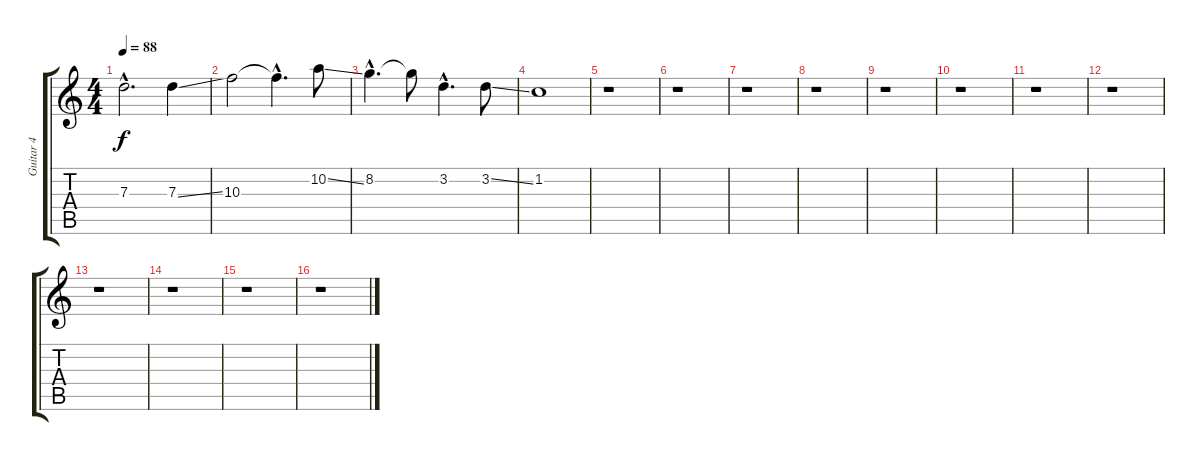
\track ("Guitar 4" "Guitar 4") {instrument distortionguitar}
\staff {score tabs}
\tuning (E4 B3 G3 D3 A2 E2) {hide}
\ts (4 4)
\tempo 88
\clef g2
\ks c
7.3{hac}.2{d dy f} 7.3{ss}.4 |
10.3.2 10.3{hac t}.4{d} 10.2{ss}.8 |
8.2{hac}.4{d} 8.2{t}.8 3.2{hac}.4{d} 3.2{ss}.8 |
1.2.1 |
r.1 |
r.1 |
r.1 |
r.1 |
r.1 |
r.1 |
r.1 |
r.1 |
r.1 |
r.1 |
r.1 |
r.1
